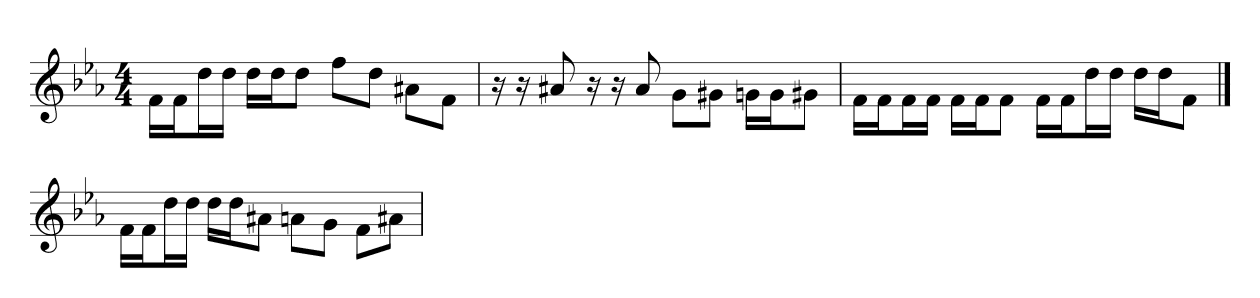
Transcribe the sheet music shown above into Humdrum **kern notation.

**kern
*part1
*staff1
*
*k[b-e-a-]
*E-:
*M4/4
*MM120
=1
16f\LL
16f\J
16dd\L
16dd\JJ
16dd\LL
16dd\J
8dd\J
8ff\L
8dd\J
8a#X\L
8f\J
=2
16r
16r
8a#X
16r
16r
8a#
8g\L
8g#X\J
16gn\LL
16g\J
8g#X\J
=3
16f\LL
16f\J
16f\L
16f\JJ
16f\LL
16f\J
8f\J
16f\LL
16f\J
16dd\L
16dd\JJ
16dd\LL
16dd\J
8f\J
==4
16f\LL
16f\J
16dd\L
16dd\JJ
16dd\LL
16dd\J
8a#X\J
8an\L
8g\J
8f\L
8a#X\J
=
*-
